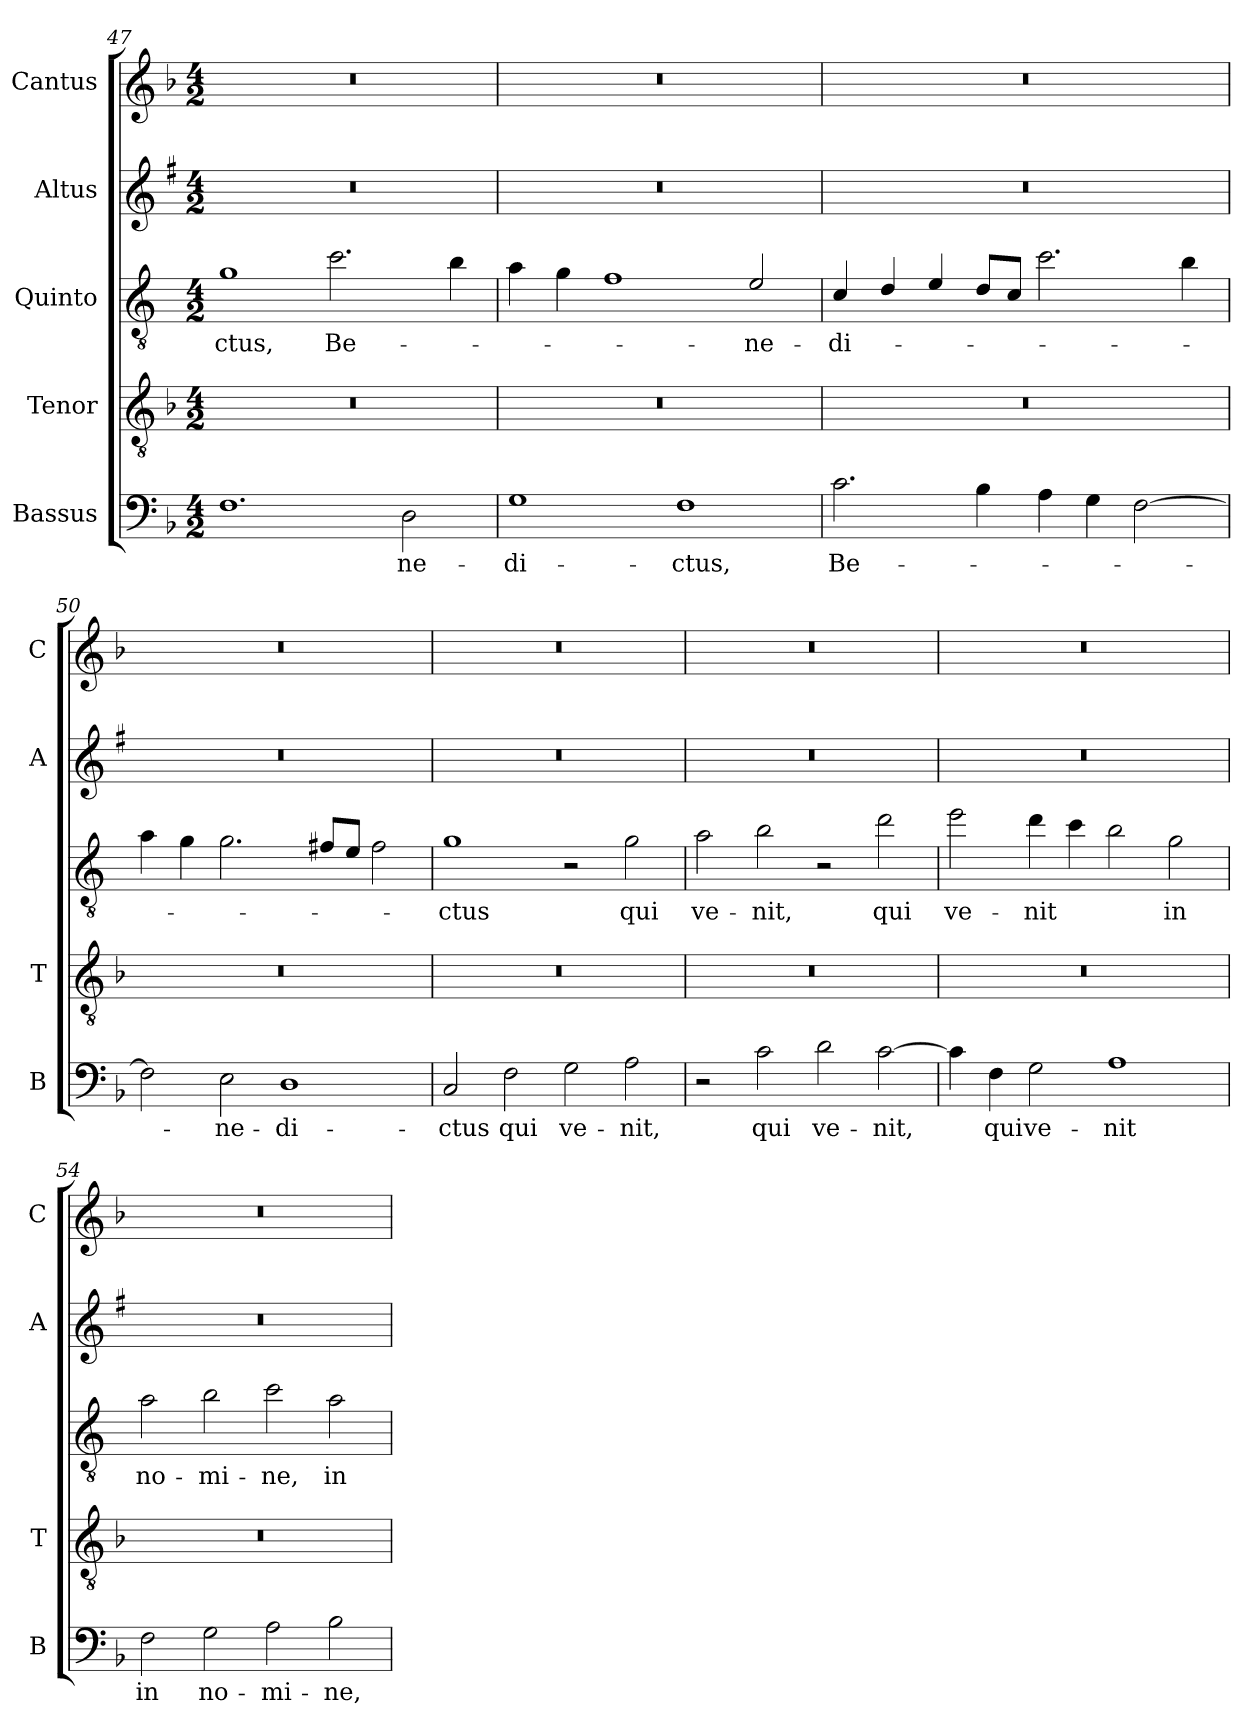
**kern	**text	**kern	**kern	**text	**kern	**kern
*part5	*part5	*part4	*part3	*part3	*part2	*part1
*staff5	*staff5	*staff4	*staff3	*staff3	*staff2	*staff1
*I"Bassus	*	*I"Tenor	*I"Quinto	*	*I"Altus	*I"Cantus
*I'B	*	*I'T	*	*	*I'A	*I'C
*clefF4	*	*clefGv2	*clefGv2	*	*clefG2	*clefG2
*	*	*	*ITrd4c7	*	*ITrd1c2	*
*k[b-]	*	*k[b-]	*k[b-]	*	*k[b-]	*k[b-]
*F:	*	*F:	*F:	*	*F:	*F:
*M4/2	*	*M4/2	*M4/2	*	*M4/2	*M4/2
=47	=47	=47	=47	=47	=47	=47
!	!	!	!	!LO:LY:b	!	!
1.F	.	0r	1c	-ctus,	0r	0r
!	!	!	!	!LO:LY:b	!	!
.	.	.	2.f\	Be-	.	.
!	!LO:LY:b	!	!	!	!	!
2D\	-ne-	.	.	.	.	.
.	.	.	4e\	.	.	.
!!LO:LB:g=z
=48	=48	=48	=48	=48	=48	=48
!	!LO:LY:b	!	!	!	!	!
1G	-di-	0r	4d\	.	0r	0r
.	.	.	4c\	.	.	.
.	.	.	1B-	.	.	.
!	!LO:LY:b	!	!	!	!	!
1F	-ctus,	.	.	.	.	.
!	!	!	!	!LO:LY:b	!	!
.	.	.	2A/	-ne-	.	.
=49	=49	=49	=49	=49	=49	=49
!	!LO:LY:b	!	!	!LO:LY:b	!	!
2.c\	Be-	0r	4F/	-di-	0r	0r
.	.	.	4G/	.	.	.
.	.	.	4A/	.	.	.
4B-\	.	.	8G/L	.	.	.
.	.	.	8F/J	.	.	.
4A\	.	.	2.f\	.	.	.
4G\	.	.	.	.	.	.
[2F\	.	.	.	.	.	.
.	.	.	4e\	.	.	.
=50	=50	=50	=50	=50	=50	=50
2F\]	.	0r	4d\	.	0r	0r
.	.	.	4c\	.	.	.
!	!LO:LY:b	!	!	!	!	!
2E\	-ne-	.	2.c\	.	.	.
!	!LO:LY:b	!	!	!	!	!
1D	-di-	.	.	.	.	.
.	.	.	8Bn/L	.	.	.
.	.	.	8A/J	.	.	.
.	.	.	2B\	.	.	.
=51	=51	=51	=51	=51	=51	=51
!	!LO:LY:b	!	!	!LO:LY:b	!	!
2C/	-ctus	0r	1c	-ctus	0r	0r
!	!LO:LY:b	!	!	!	!	!
2F\	qui	.	.	.	.	.
!	!LO:LY:b	!	!	!	!	!
2G\	ve-	.	2r	.	.	.
!	!LO:LY:b	!	!	!LO:LY:b	!	!
2A\	-nit,	.	2c\	qui	.	.
=52	=52	=52	=52	=52	=52	=52
!	!	!	!	!LO:LY:b	!	!
2r	.	0r	2d\	ve-	0r	0r
!	!LO:LY:b	!	!	!LO:LY:b	!	!
2c\	qui	.	2e\	-nit,	.	.
!	!LO:LY:b	!	!	!	!	!
2d\	ve-	.	2r	.	.	.
!	!LO:LY:b	!	!	!LO:LY:b	!	!
[2c\	-nit,	.	2g\	qui	.	.
=53	=53	=53	=53	=53	=53	=53
!	!	!	!	!LO:LY:b	!	!
4c\]	.	0r	2a\	ve-	0r	0r
!	!LO:LY:b	!	!	!	!	!
4F\	qui	.	.	.	.	.
!	!LO:LY:b	!	!	!LO:LY:b	!	!
2G\	ve-	.	4g\	-nit	.	.
.	.	.	4f\	.	.	.
!	!LO:LY:b	!	!	!	!	!
1A	-nit	.	2e\	.	.	.
!	!	!	!	!LO:LY:b	!	!
.	.	.	2c\	in	.	.
!!LO:PB:g=z
=54	=54	=54	=54	=54	=54	=54
!	!LO:LY:b	!	!	!LO:LY:b	!	!
2F\	in	0r	2d\	no-	0r	0r
!	!LO:LY:b	!	!	!LO:LY:b	!	!
2G\	no-	.	2e\	-mi-	.	.
!	!LO:LY:b	!	!	!LO:LY:b	!	!
2A\	-mi-	.	2f\	-ne,	.	.
!	!LO:LY:b	!	!	!LO:LY:b	!	!
2B-\	-ne,	.	2d\	in	.	.
=	=	=	=	=	=	=
*-	*-	*-	*-	*-	*-	*-
